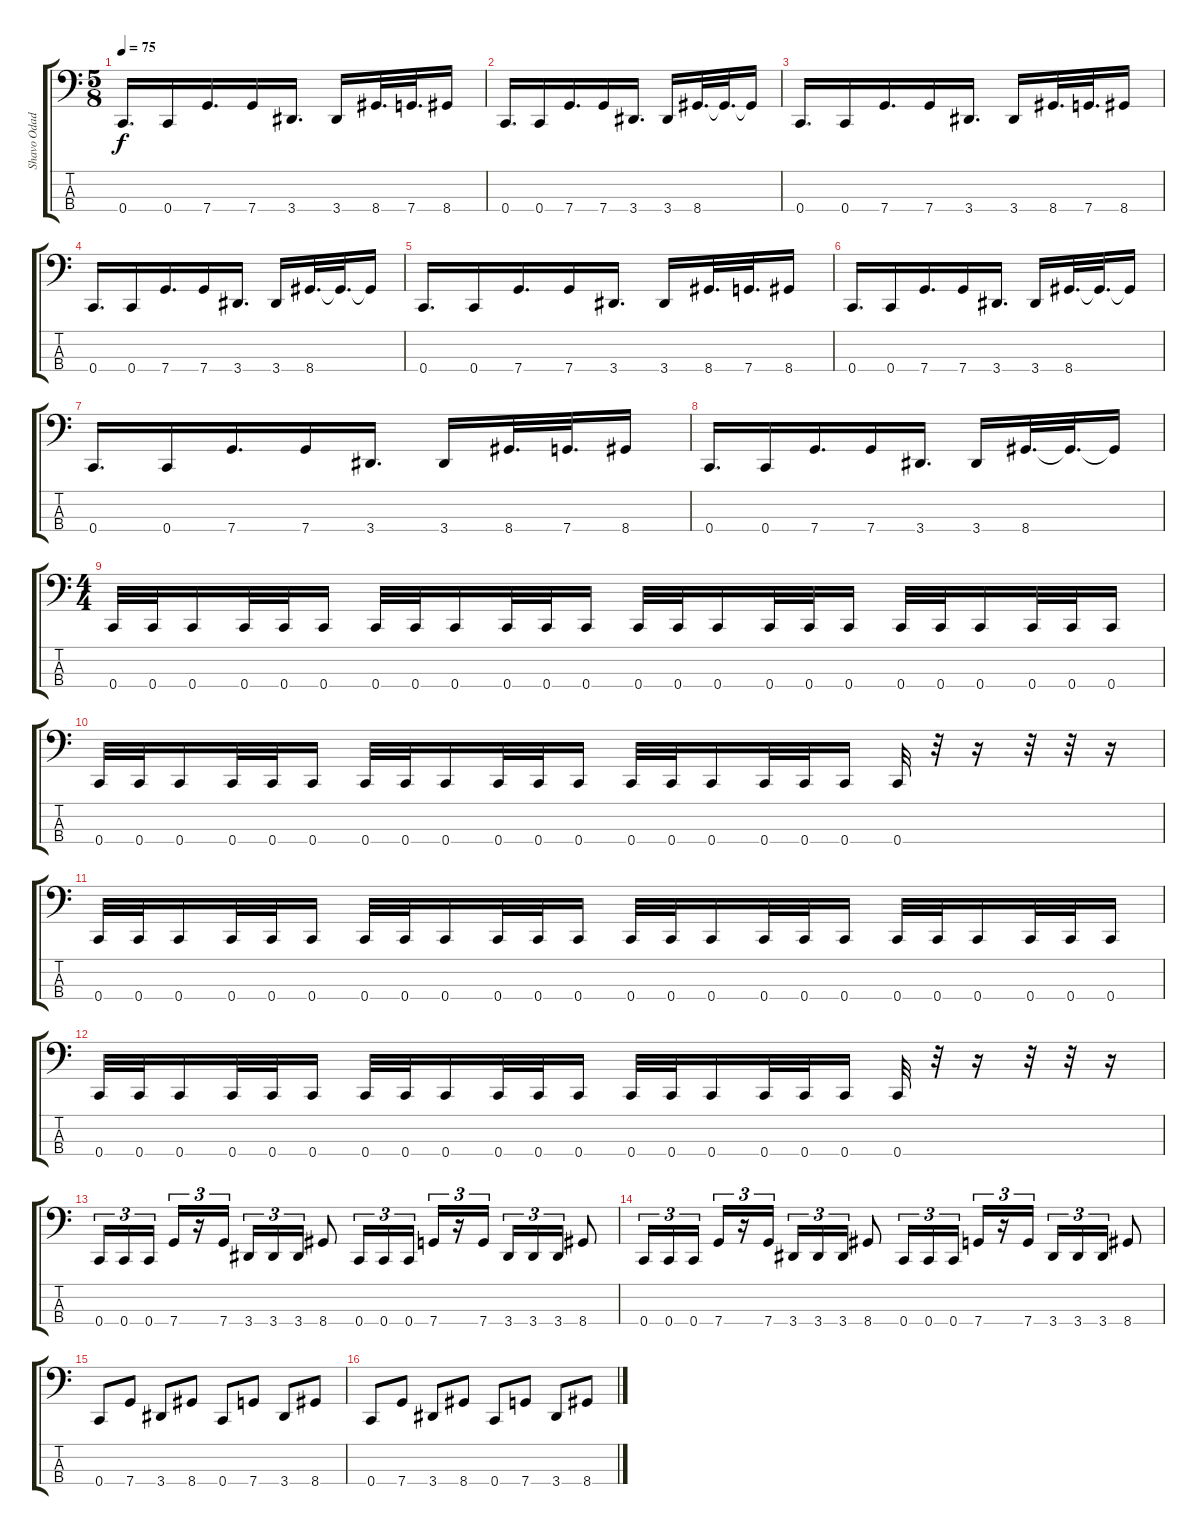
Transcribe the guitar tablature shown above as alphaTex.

\track ("Shavo Odadjian" "Shavo Odad") {instrument electricbassfinger}
\staff {score tabs}
\tuning (F2 C2 G1 C1) {hide}
\ts (5 8)
\tempo 75
\clef f4
\ks c
0.4.16{d dy f} 0.4.16 7.4.16{d} 7.4.16 3.4.16{d} 3.4.16 8.4.32{d} 7.4.32{d} 8.4.16 |
0.4.16{d} 0.4.16 7.4.16{d} 7.4.16 3.4.16{d} 3.4.16 8.4.32{d} 8.4{t}.32{d} 8.4{t}.16 |
0.4.16{d} 0.4.16 7.4.16{d} 7.4.16 3.4.16{d} 3.4.16 8.4.32{d} 7.4.32{d} 8.4.16 |
0.4.16{d} 0.4.16 7.4.16{d} 7.4.16 3.4.16{d} 3.4.16 8.4.32{d} 8.4{t}.32{d} 8.4{t}.16 |
0.4.16{d} 0.4.16 7.4.16{d} 7.4.16 3.4.16{d} 3.4.16 8.4.32{d} 7.4.32{d} 8.4.16 |
0.4.16{d} 0.4.16 7.4.16{d} 7.4.16 3.4.16{d} 3.4.16 8.4.32{d} 8.4{t}.32{d} 8.4{t}.16 |
0.4.16{d} 0.4.16 7.4.16{d} 7.4.16 3.4.16{d} 3.4.16 8.4.32{d} 7.4.32{d} 8.4.16 |
0.4.16{d} 0.4.16 7.4.16{d} 7.4.16 3.4.16{d} 3.4.16 8.4.32{d} 8.4{t}.32{d} 8.4{t}.16 |
\ts (4 4)
0.4.32 0.4.32 0.4.16 0.4.32 0.4.32 0.4.16 0.4.32 0.4.32 0.4.16 0.4.32 0.4.32 0.4.16 0.4.32 0.4.32 0.4.16 0.4.32 0.4.32 0.4.16 0.4.32 0.4.32 0.4.16 0.4.32 0.4.32 0.4.16 |
0.4.32 0.4.32 0.4.16 0.4.32 0.4.32 0.4.16 0.4.32 0.4.32 0.4.16 0.4.32 0.4.32 0.4.16 0.4.32 0.4.32 0.4.16 0.4.32 0.4.32 0.4.16 0.4.32 r.32 r.16 r.32 r.32 r.16 |
0.4.32 0.4.32 0.4.16 0.4.32 0.4.32 0.4.16 0.4.32 0.4.32 0.4.16 0.4.32 0.4.32 0.4.16 0.4.32 0.4.32 0.4.16 0.4.32 0.4.32 0.4.16 0.4.32 0.4.32 0.4.16 0.4.32 0.4.32 0.4.16 |
0.4.32 0.4.32 0.4.16 0.4.32 0.4.32 0.4.16 0.4.32 0.4.32 0.4.16 0.4.32 0.4.32 0.4.16 0.4.32 0.4.32 0.4.16 0.4.32 0.4.32 0.4.16 0.4.32 r.32 r.16 r.32 r.32 r.16 |
0.4.16{tu (3 2)} 0.4.16{tu (3 2)} 0.4.16{tu (3 2)} 7.4.16{tu (3 2)} r.16{tu (3 2)} 7.4.16{tu (3 2)} 3.4.16{tu (3 2)} 3.4.16{tu (3 2)} 3.4.16{tu (3 2)} 8.4.8 0.4.16{tu (3 2)} 0.4.16{tu (3 2)} 0.4.16{tu (3 2)} 7.4.16{tu (3 2)} r.16{tu (3 2)} 7.4.16{tu (3 2)} 3.4.16{tu (3 2)} 3.4.16{tu (3 2)} 3.4.16{tu (3 2)} 8.4.8 |
0.4.16{tu (3 2)} 0.4.16{tu (3 2)} 0.4.16{tu (3 2)} 7.4.16{tu (3 2)} r.16{tu (3 2)} 7.4.16{tu (3 2)} 3.4.16{tu (3 2)} 3.4.16{tu (3 2)} 3.4.16{tu (3 2)} 8.4.8 0.4.16{tu (3 2)} 0.4.16{tu (3 2)} 0.4.16{tu (3 2)} 7.4.16{tu (3 2)} r.16{tu (3 2)} 7.4.16{tu (3 2)} 3.4.16{tu (3 2)} 3.4.16{tu (3 2)} 3.4.16{tu (3 2)} 8.4.8 |
0.4.8 7.4.8 3.4.8 8.4.8 0.4.8 7.4.8 3.4.8 8.4.8 |
0.4.8 7.4.8 3.4.8 8.4.8 0.4.8 7.4.8 3.4.8 8.4.8
